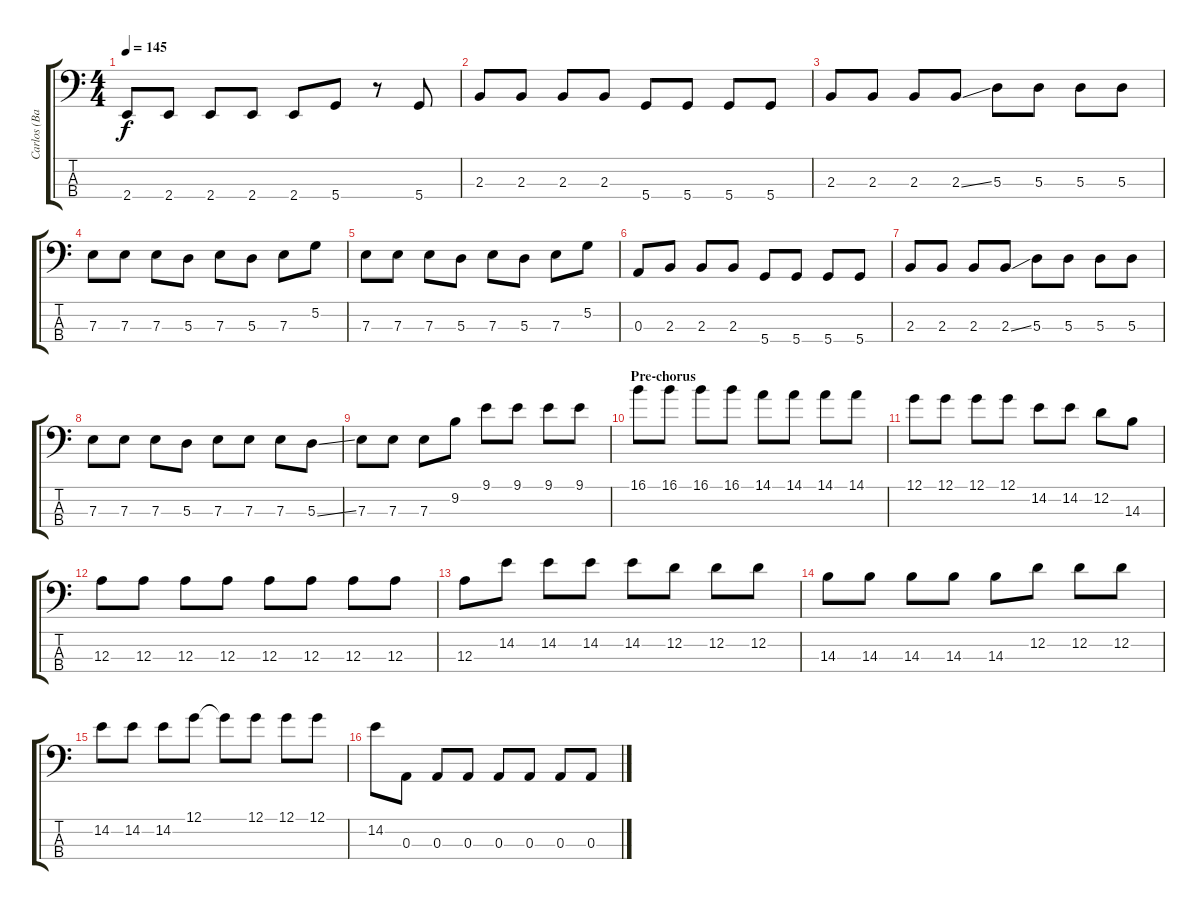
\track ("Carlos (Bass)" "Carlos (Ba") {instrument electricbasspick}
\staff {score tabs}
\tuning (G2 D2 A1 D1) {hide}
\ts (4 4)
\tempo 145
\clef f4
\ks c
2.4.8{dy f} 2.4.8 2.4.8 2.4.8 2.4.8 5.4.8 r.8 5.4.8 |
2.3.8 2.3.8 2.3.8 2.3.8 5.4.8 5.4.8 5.4.8 5.4.8 |
2.3.8 2.3.8 2.3.8 2.3{ss}.8 5.3.8 5.3.8 5.3.8 5.3.8 |
7.3.8 7.3.8 7.3.8 5.3.8 7.3.8 5.3.8 7.3.8 5.2.8 |
7.3.8 7.3.8 7.3.8 5.3.8 7.3.8 5.3.8 7.3.8 5.2.8 |
0.3.8 2.3.8 2.3.8 2.3.8 5.4.8 5.4.8 5.4.8 5.4.8 |
2.3.8 2.3.8 2.3.8 2.3{ss}.8 5.3.8 5.3.8 5.3.8 5.3.8 |
7.3.8 7.3.8 7.3.8 5.3.8 7.3.8 7.3.8 7.3.8 5.3{ss}.8 |
7.3.8 7.3.8 7.3.8 9.2.8 9.1.8 9.1.8 9.1.8 9.1.8 |
\section ("" "Pre-chorus")
16.1.8 16.1.8 16.1.8 16.1.8 14.1.8 14.1.8 14.1.8 14.1.8 |
12.1.8 12.1.8 12.1.8 12.1.8 14.2.8 14.2.8 12.2.8 14.3.8 |
12.3.8 12.3.8 12.3.8 12.3.8 12.3.8 12.3.8 12.3.8 12.3.8 |
12.3.8 14.2.8 14.2.8 14.2.8 14.2.8 12.2.8 12.2.8 12.2.8 |
14.3.8 14.3.8 14.3.8 14.3.8 14.3.8 12.2.8 12.2.8 12.2.8 |
14.2.8 14.2.8 14.2.8 12.1.8 12.1{t}.8 12.1.8 12.1.8 12.1.8 |
14.2.8 0.3.8 0.3.8 0.3.8 0.3.8 0.3.8 0.3.8 0.3.8
